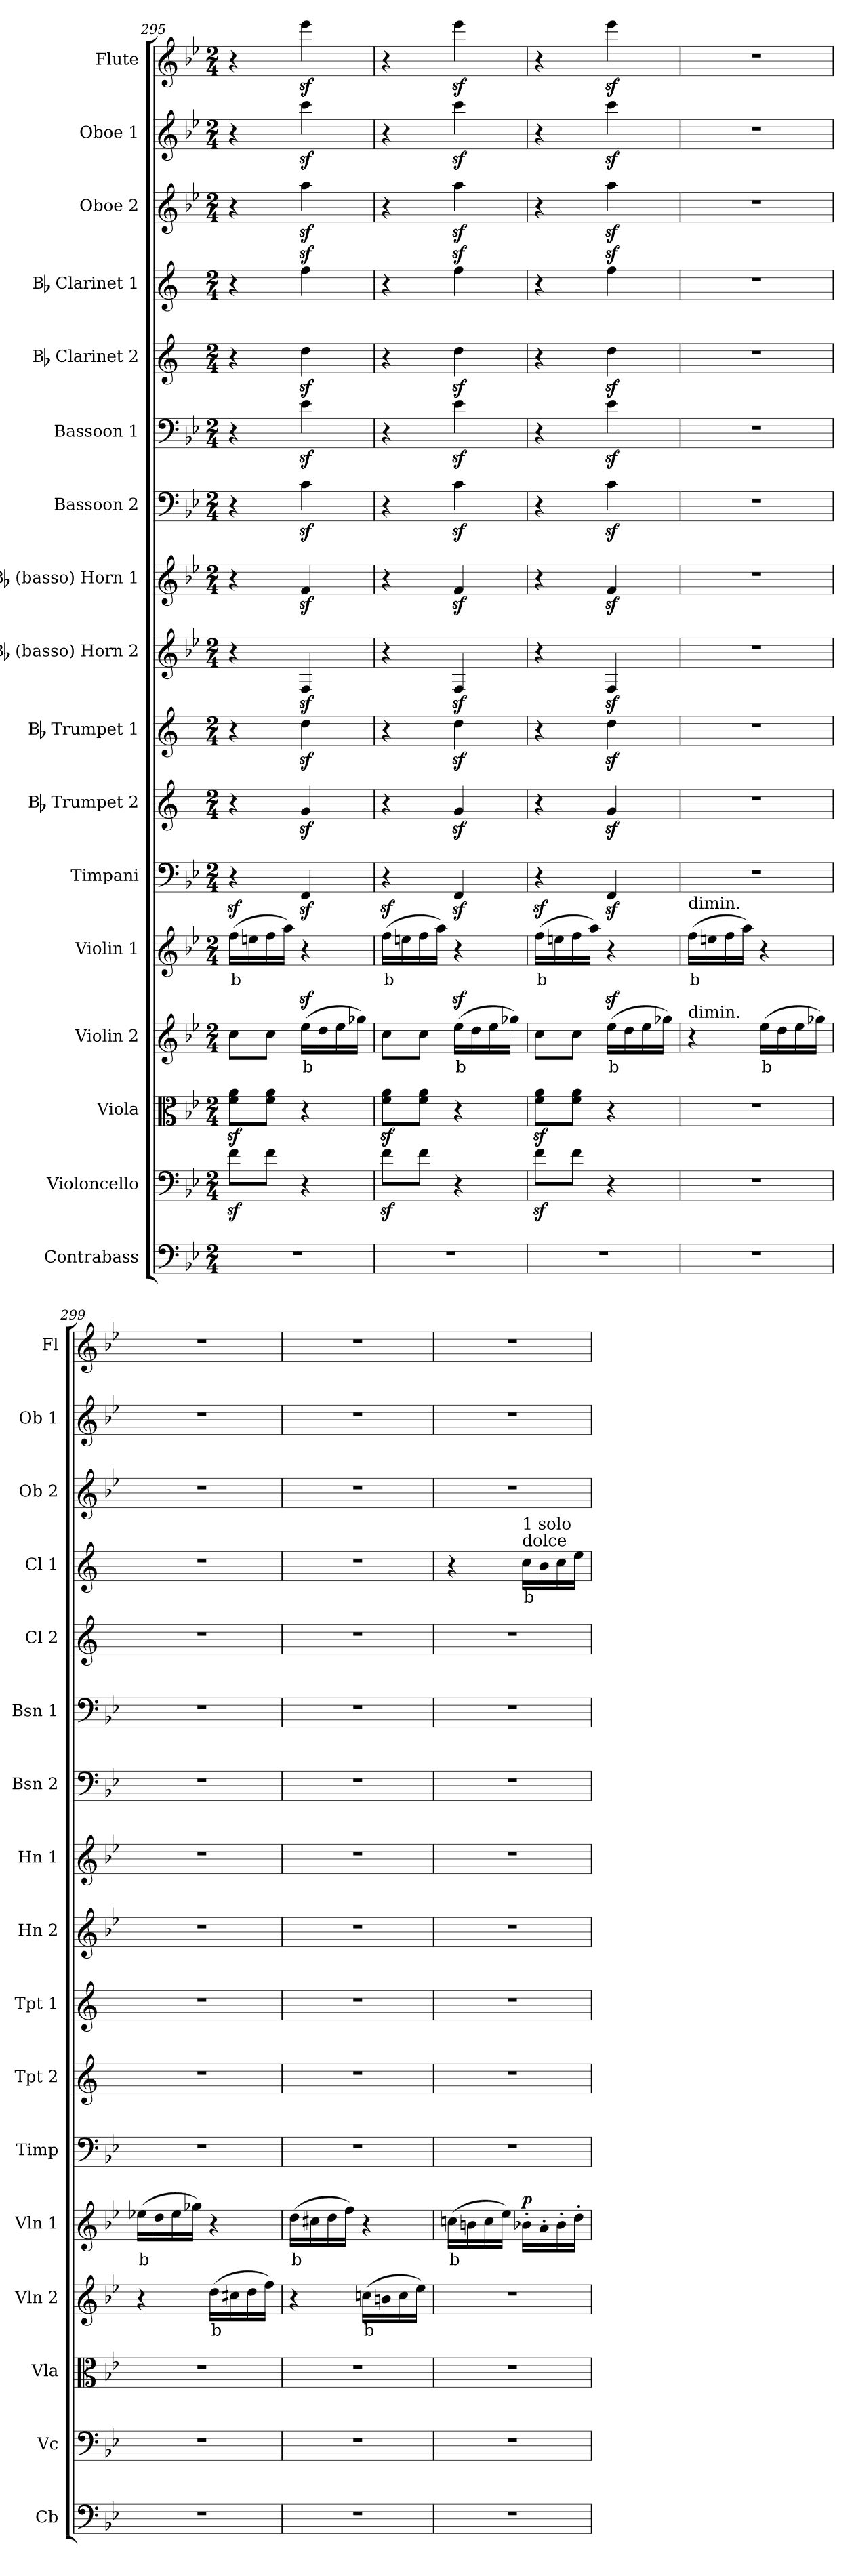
**kern	**kern	**kern	**kern	**text	**kern	**text	**dynam	**kern	**kern	**kern	**kern	**kern	**kern	**kern	**kern	**kern	**text	**kern	**kern	**kern
*part17	*part16	*part15	*part14	*part14	*part13	*part13	*part13	*part12	*part11	*part10	*part9	*part8	*part7	*part6	*part5	*part4	*part4	*part3	*part2	*part1
*staff17	*staff16	*staff15	*staff14	*staff14	*staff13	*staff13	*staff13	*staff12	*staff11	*staff10	*staff9	*staff8	*staff7	*staff6	*staff5	*staff4	*staff4	*staff3	*staff2	*staff1
*I"Contrabass	*I"Violoncello	*I"Viola	*I"Violin 2	*	*I"Violin 1	*	*	*I"Timpani	*I"Bb Trumpet 2	*I"Bb Trumpet 1	*I"Bb (basso) Horn 2	*I"Bb (basso) Horn 1	*I"Bassoon 2	*I"Bassoon 1	*I"Bb Clarinet 2	*I"Bb Clarinet 1	*	*I"Oboe 2	*I"Oboe 1	*I"Flute
*I'Cb	*I'Vc	*I'Vla	*I'Vln 2	*	*I'Vln 1	*	*	*I'Timp	*I'Tpt 2	*I'Tpt 1	*I'Hn 2	*I'Hn 1	*I'Bsn 2	*I'Bsn 1	*I'Cl 2	*I'Cl 1	*	*I'Ob 2	*I'Ob 1	*I'Fl
*clefF4	*clefF4	*clefC3	*clefG2	*	*clefG2	*	*	*clefF4	*clefG2	*clefG2	*clefG2	*clefG2	*clefF4	*clefF4	*clefG2	*clefG2	*	*clefG2	*clefG2	*clefG2
*ITrd7c12	*	*	*	*	*	*	*	*	*ITrd1c2	*ITrd1c2	*ITrd8c14	*ITrd8c14	*	*	*ITrd1c2	*ITrd1c2	*	*	*	*
*k[b-e-]	*k[b-e-]	*k[b-e-]	*k[b-e-]	*	*k[b-e-]	*	*	*k[b-e-]	*k[b-e-]	*k[b-e-]	*k[b-e-]	*k[b-e-]	*k[b-e-]	*k[b-e-]	*k[b-e-]	*k[b-e-]	*	*k[b-e-]	*k[b-e-]	*k[b-e-]
*M2/4	*M2/4	*M2/4	*M2/4	*	*M2/4	*	*	*M2/4	*M2/4	*M2/4	*M2/4	*M2/4	*M2/4	*M2/4	*M2/4	*M2/4	*	*M2/4	*M2/4	*M2/4
=295	=295	=295	=295	=295	=295	=295	=295	=295	=295	=295	=295	=295	=295	=295	=295	=295	=295	=295	=295	=295
!	!	!	!	!	!	!LO:LY:b:color=#FF0000	!	!	!	!	!	!	!	!	!	!	!	!	!	!
2r	8fz<\L	8f\z< 8a\z<L	8cc\L	.	(16ffz<\LL	b	.	4r	4r	4r	4r	4r	4r	4r	4r	4r	.	4r	4r	4r
.	.	.	.	.	16een\	.	.	.	.	.	.	.	.	.	.	.	.	.	.	.
.	8f\J	8f\ 8a\J	8cc\J	.	16ff\	.	.	.	.	.	.	.	.	.	.	.	.	.	.	.
.	.	.	.	.	16aa\JJ)	.	.	.	.	.	.	.	.	.	.	.	.	.	.	.
!	!	!	!	!LO:LY:b:color=#FF0000	!	!	!	!	!	!	!	!	!	!	!	!	!	!	!	!
.	4r	4r	(16ee-z<\LL	b	4r	.	.	4FFz</	4fz</	4ccz<\	4FFz</	4Fz</	4cz<\	4e-z<\	4ccz<\	4ee-z<\	.	4aaz<\	4cccz<\	4eee-z<\
.	.	.	16dd\	.	.	.	.	.	.	.	.	.	.	.	.	.	.	.	.	.
.	.	.	16ee-\	.	.	.	.	.	.	.	.	.	.	.	.	.	.	.	.	.
.	.	.	16gg-X\JJ)	.	.	.	.	.	.	.	.	.	.	.	.	.	.	.	.	.
=296	=296	=296	=296	=296	=296	=296	=296	=296	=296	=296	=296	=296	=296	=296	=296	=296	=296	=296	=296	=296
!	!	!	!	!	!	!LO:LY:b:color=#FF0000	!	!	!	!	!	!	!	!	!	!	!	!	!	!
2r	8fz<\L	8f\z< 8a\z<L	8cc\L	.	(16ffz<\LL	b	.	4r	4r	4r	4r	4r	4r	4r	4r	4r	.	4r	4r	4r
.	.	.	.	.	16een\	.	.	.	.	.	.	.	.	.	.	.	.	.	.	.
.	8f\J	8f\ 8a\J	8cc\J	.	16ff\	.	.	.	.	.	.	.	.	.	.	.	.	.	.	.
.	.	.	.	.	16aa\JJ)	.	.	.	.	.	.	.	.	.	.	.	.	.	.	.
!	!	!	!	!LO:LY:b:color=#FF0000	!	!	!	!	!	!	!	!	!	!	!	!	!	!	!	!
.	4r	4r	(16ee-z<\LL	b	4r	.	.	4FFz</	4fz</	4ccz<\	4FFz</	4Fz</	4cz<\	4e-z<\	4ccz<\	4ee-z<\	.	4aaz<\	4cccz<\	4eee-z<\
.	.	.	16dd\	.	.	.	.	.	.	.	.	.	.	.	.	.	.	.	.	.
.	.	.	16ee-\	.	.	.	.	.	.	.	.	.	.	.	.	.	.	.	.	.
.	.	.	16gg-X\JJ)	.	.	.	.	.	.	.	.	.	.	.	.	.	.	.	.	.
=297	=297	=297	=297	=297	=297	=297	=297	=297	=297	=297	=297	=297	=297	=297	=297	=297	=297	=297	=297	=297
!	!	!	!	!	!	!LO:LY:b:color=#FF0000	!	!	!	!	!	!	!	!	!	!	!	!	!	!
2r	8fz<\L	8f\z< 8a\z<L	8cc\L	.	(16ffz<\LL	b	.	4r	4r	4r	4r	4r	4r	4r	4r	4r	.	4r	4r	4r
.	.	.	.	.	16een\	.	.	.	.	.	.	.	.	.	.	.	.	.	.	.
.	8f\J	8f\ 8a\J	8cc\J	.	16ff\	.	.	.	.	.	.	.	.	.	.	.	.	.	.	.
.	.	.	.	.	16aa\JJ)	.	.	.	.	.	.	.	.	.	.	.	.	.	.	.
!	!	!	!	!LO:LY:b:color=#FF0000	!	!	!	!	!	!	!	!	!	!	!	!	!	!	!	!
.	4r	4r	(16ee-z<\LL	b	4r	.	.	4FFz</	4fz</	4ccz<\	4FFz</	4Fz</	4cz<\	4e-z<\	4ccz<\	4ee-z<\	.	4aaz<\	4cccz<\	4eee-z<\
.	.	.	16dd\	.	.	.	.	.	.	.	.	.	.	.	.	.	.	.	.	.
.	.	.	16ee-\	.	.	.	.	.	.	.	.	.	.	.	.	.	.	.	.	.
.	.	.	16gg-X\JJ)	.	.	.	.	.	.	.	.	.	.	.	.	.	.	.	.	.
!!LO:PB:g=z
=298	=298	=298	=298	=298	=298	=298	=298	=298	=298	=298	=298	=298	=298	=298	=298	=298	=298	=298	=298	=298
!	!	!	!	!	!LO:TX:a:t=dimin.	!	!	!	!	!	!	!	!	!	!	!	!	!	!	!
!	!	!	!LO:TX:a:t=dimin.	!	!	!	!	!	!	!	!	!	!	!	!	!	!	!	!	!
!	!	!	!	!	!	!LO:LY:b:color=#FF0000	!	!	!	!	!	!	!	!	!	!	!	!	!	!
2r	2r	2r	4r	.	(16ff\LL	b	.	2r	2r	2r	2r	2r	2r	2r	2r	2r	.	2r	2r	2r
.	.	.	.	.	16een\	.	.	.	.	.	.	.	.	.	.	.	.	.	.	.
.	.	.	.	.	16ff\	.	.	.	.	.	.	.	.	.	.	.	.	.	.	.
.	.	.	.	.	16aa\JJ)	.	.	.	.	.	.	.	.	.	.	.	.	.	.	.
!	!	!	!	!LO:LY:b:color=#FF0000	!	!	!	!	!	!	!	!	!	!	!	!	!	!	!	!
.	.	.	(16ee-\LL	b	4r	.	.	.	.	.	.	.	.	.	.	.	.	.	.	.
.	.	.	16dd\	.	.	.	.	.	.	.	.	.	.	.	.	.	.	.	.	.
.	.	.	16ee-\	.	.	.	.	.	.	.	.	.	.	.	.	.	.	.	.	.
.	.	.	16gg-X\JJ)	.	.	.	.	.	.	.	.	.	.	.	.	.	.	.	.	.
=299	=299	=299	=299	=299	=299	=299	=299	=299	=299	=299	=299	=299	=299	=299	=299	=299	=299	=299	=299	=299
!	!	!	!	!	!	!LO:LY:b:color=#FF0000	!	!	!	!	!	!	!	!	!	!	!	!	!	!
2r	2r	2r	4r	.	(16ee-X\LL	b	.	2r	2r	2r	2r	2r	2r	2r	2r	2r	.	2r	2r	2r
.	.	.	.	.	16dd\	.	.	.	.	.	.	.	.	.	.	.	.	.	.	.
.	.	.	.	.	16ee-\	.	.	.	.	.	.	.	.	.	.	.	.	.	.	.
.	.	.	.	.	16gg-X\JJ)	.	.	.	.	.	.	.	.	.	.	.	.	.	.	.
!	!	!	!	!LO:LY:b:color=#FF0000	!	!	!	!	!	!	!	!	!	!	!	!	!	!	!	!
.	.	.	(16dd\LL	b	4r	.	.	.	.	.	.	.	.	.	.	.	.	.	.	.
.	.	.	16cc#X\	.	.	.	.	.	.	.	.	.	.	.	.	.	.	.	.	.
.	.	.	16dd\	.	.	.	.	.	.	.	.	.	.	.	.	.	.	.	.	.
.	.	.	16ff\JJ)	.	.	.	.	.	.	.	.	.	.	.	.	.	.	.	.	.
=300	=300	=300	=300	=300	=300	=300	=300	=300	=300	=300	=300	=300	=300	=300	=300	=300	=300	=300	=300	=300
!	!	!	!	!	!	!LO:LY:b:color=#FF0000	!	!	!	!	!	!	!	!	!	!	!	!	!	!
2r	2r	2r	4r	.	(16dd\LL	b	.	2r	2r	2r	2r	2r	2r	2r	2r	2r	.	2r	2r	2r
.	.	.	.	.	16cc#X\	.	.	.	.	.	.	.	.	.	.	.	.	.	.	.
.	.	.	.	.	16dd\	.	.	.	.	.	.	.	.	.	.	.	.	.	.	.
.	.	.	.	.	16ff\JJ)	.	.	.	.	.	.	.	.	.	.	.	.	.	.	.
!	!	!	!	!LO:LY:b:color=#FF0000	!	!	!	!	!	!	!	!	!	!	!	!	!	!	!	!
.	.	.	(16ccn\LL	b	4r	.	.	.	.	.	.	.	.	.	.	.	.	.	.	.
.	.	.	16bn\	.	.	.	.	.	.	.	.	.	.	.	.	.	.	.	.	.
.	.	.	16cc\	.	.	.	.	.	.	.	.	.	.	.	.	.	.	.	.	.
.	.	.	16ee-\JJ)	.	.	.	.	.	.	.	.	.	.	.	.	.	.	.	.	.
=301	=301	=301	=301	=301	=301	=301	=301	=301	=301	=301	=301	=301	=301	=301	=301	=301	=301	=301	=301	=301
!	!	!	!	!	!	!LO:LY:b:color=#FF0000	!	!	!	!	!	!	!	!	!	!	!	!	!	!
2r	2r	2r	2r	.	(16ccn\LL	b	.	2r	2r	2r	2r	2r	2r	2r	2r	4r	.	2r	2r	2r
.	.	.	.	.	16bn\	.	.	.	.	.	.	.	.	.	.	.	.	.	.	.
.	.	.	.	.	16cc\	.	.	.	.	.	.	.	.	.	.	.	.	.	.	.
.	.	.	.	.	16ee-\JJ)	.	.	.	.	.	.	.	.	.	.	.	.	.	.	.
!	!	!	!	!	!	!	!	!	!	!	!	!	!	!	!	!LO:TX:a:t=dolce	!	!	!	!
!	!	!	!	!	!	!	!	!	!	!	!	!	!	!	!	!LO:TX:a:t=1 solo	!	!	!	!
!	!	!	!	!	!	!	!LO:DY:b	!	!	!	!	!	!	!	!	!	!LO:LY:b:color=#FF0000	!	!	!
.	.	.	.	.	16b-X'\LL	.	p	.	.	.	.	.	.	.	.	16b-\LL	b	.	.	.
.	.	.	.	.	16a'\	.	.	.	.	.	.	.	.	.	.	16a\	.	.	.	.
.	.	.	.	.	16b-'\	.	.	.	.	.	.	.	.	.	.	16b-\	.	.	.	.
.	.	.	.	.	16dd'\JJ	.	.	.	.	.	.	.	.	.	.	16dd\JJ	.	.	.	.
=	=	=	=	=	=	=	=	=	=	=	=	=	=	=	=	=	=	=	=	=
*-	*-	*-	*-	*-	*-	*-	*-	*-	*-	*-	*-	*-	*-	*-	*-	*-	*-	*-	*-	*-
